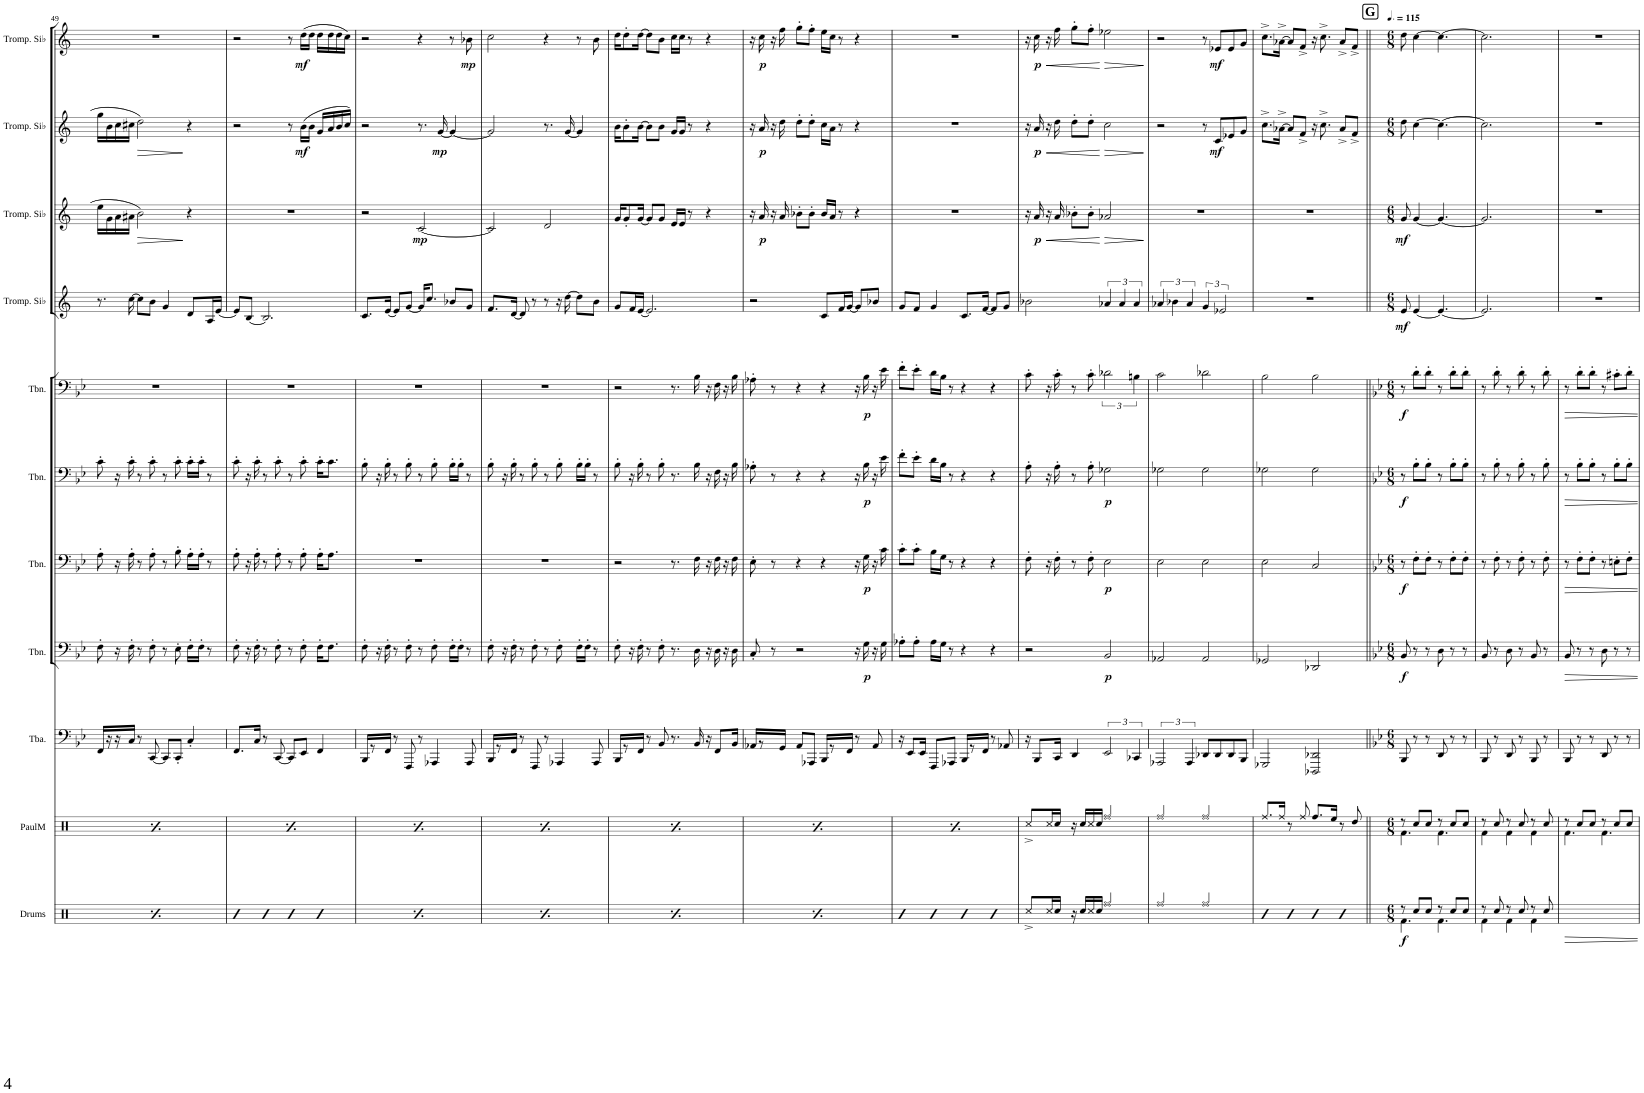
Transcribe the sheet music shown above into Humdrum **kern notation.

**kern	**dynam	**kern	**kern	**kern	**dynam	**kern	**dynam	**kern	**dynam	**kern	**dynam	**kern	**dynam	**kern	**dynam	**kern	**dynam	**kern	**dynam
*part11	*part11	*part10	*part9	*part8	*part8	*part7	*part7	*part6	*part6	*part5	*part5	*part4	*part4	*part3	*part3	*part2	*part2	*part1	*part1
*staff11	*staff11	*staff10	*staff9	*staff8	*staff8	*staff7	*staff7	*staff6	*staff6	*staff5	*staff5	*staff4	*staff4	*staff3	*staff3	*staff2	*staff2	*staff1	*staff1
*I"Drums	*	*I"PaulM	*I"Tuba	*I"Trombone	*	*I"Trombone	*	*I"Trombone	*	*I"Trombone	*	*I"Trompette en Sib	*	*I"Trompette en Sib	*	*I"Trompette en Sib	*	*I"Trompette en Sib	*
*I'Drums	*	*I'PaulM	*I'Tba.	*I'Tbn.	*	*I'Tbn.	*	*I'Tbn.	*	*I'Tbn.	*	*I'Tromp. Sib	*	*I'Tromp. Sib	*	*I'Tromp. Sib	*	*I'Tromp. Sib	*
!!LO:PB:g=z
*clefX	*	*clefX	*clefF4	*clefF4	*	*clefF4	*	*clefF4	*	*clefF4	*	*clefG2	*	*clefG2	*	*clefG2	*	*clefG2	*
*	*	*	*	*	*	*	*	*	*	*	*	*Trd1c2	*	*Trd1c2	*	*Trd1c2	*	*Trd1c2	*
*k[]	*	*k[]	*k[b-e-]	*k[b-e-]	*	*k[b-e-]	*	*k[b-e-]	*	*k[b-e-]	*	*k[]	*	*k[]	*	*k[]	*	*k[]	*
*M4/4	*	*M4/4	*M4/4	*M4/4	*	*M4/4	*	*M4/4	*	*M4/4	*	*M4/4	*	*M4/4	*	*M4/4	*	*M4/4	*
=49	=49	=49	=49	=49	=49	=49	=49	=49	=49	=49	=49	=49	=49	=49	=49	=49	=49	=49	=49
4R	.	8Rcc/L	16FF/LL	8F'\	.	8A'\	.	8c'\	.	1r	.	8.r	.	16ee\LL	.	16gg\LL	.	1r	.
.	.	.	16r	.	.	.	.	.	.	.	.	.	.	16g\	.	16b\	.	.	.
.	.	16Rcc/L	16r	16r	.	16r	.	16r	.	.	.	.	.	16a\	.	16cc\	.	.	.
.	.	16Rcc/JJ	16C/JJ	16F'\	.	16A'\	.	16c'\	.	.	.	[16cc\	.	16a#X\JJ	.	16cc#X\JJ	.	.	.
!	!	!	!	!	!	!	!	!	!	!	!	!	!	!	!LO:HP:b	!	!LO:HP:b	!	!
4R	.	16r	8r	8r	.	8r	.	8r	.	.	.	8cc\L]	.	2b\	>	2dd\	>	.	.
.	.	16Rcc/LL	.	.	.	.	.	.	.	.	.	.	.	.	.	.	.	.	.
.	.	16Rcc/	[8CC/	8F'\	.	8A'\	.	8c'\	.	.	.	8b\J	.	.	.	.	.	.	.
.	.	16Rcc/JJ	.	.	.	.	.	.	.	.	.	.	.	.	.	.	.	.	.
4R	.	8Rcc/L	8CC/L]	8r	.	8r	.	8r	.	.	.	4g/	.	.	.	.	.	.	.
.	.	8Rcc/J	8CC'/J	8E-'\	.	8B-'\	.	8c'\	.	.	.	.	.	.	.	.	.	.	.
4R	.	16Rcc/LL	4C'/	16F'\LL	.	16A'\LL	.	16c'\LL	.	.	.	8d/L	.	4r	]	4r	]	.	.
.	.	16Rcc/JJ	.	16F'\JJ	.	16A'\JJ	.	16c'\JJ	.	.	.	.	.	.	.	.	.	.	.
.	.	16r	.	8r	.	8r	.	8r	.	.	.	16A/L	.	.	.	.	.	.	.
.	.	16Rcc/	.	.	.	.	.	.	.	.	.	[16e/JJ	.	.	.	.	.	.	.
=50	=50	=50	=50	=50	=50	=50	=50	=50	=50	=50	=50	=50	=50	=50	=50	=50	=50	=50	=50
4R	.	8Rcc/L	8.FF/L	8F'\	.	8A'\	.	8c'\	.	1r	.	8e/L]	.	1r	.	2r	.	2r	.
.	.	16Rcc/L	.	16r	.	16r	.	16r	.	.	.	[8B/J	.	.	.	.	.	.	.
.	.	16Rcc/JJ	16C/Jk	16F'\	.	16A'\	.	16c'\	.	.	.	.	.	.	.	.	.	.	.
4R	.	16r	8r	8r	.	8r	.	8r	.	.	.	2.B/]	.	.	.	.	.	.	.
.	.	16Rcc/LL	.	.	.	.	.	.	.	.	.	.	.	.	.	.	.	.	.
.	.	16Rcc/	[8CC/	8F'\	.	8A'\	.	8c'\	.	.	.	.	.	.	.	.	.	.	.
.	.	16Rcc/JJ	.	.	.	.	.	.	.	.	.	.	.	.	.	.	.	.	.
4R	.	8Rcc/L	8CC/L]	8r	.	8r	.	8r	.	.	.	.	.	.	.	8r	.	8r	.
!	!	!	!	!	!	!	!	!	!	!	!	!	!	!	!	!	!LO:DY:b	!	!LO:DY:b
.	.	8Rcc/J	8EE-/J	8F'\	.	8A'\	.	8c'\	.	.	.	.	.	.	.	(16b\LL	mf	(16dd\LL	mf
.	.	.	.	.	.	.	.	.	.	.	.	.	.	.	.	16b\JJ	.	16dd\JJ	.
4R	.	16Rcc/LL	4FF/	16F'\KL	.	16A'\KL	.	16c'\KL	.	.	.	.	.	.	.	16g/LL	.	16dd\LL	.
.	.	16Rcc/JJ	.	8.F\J	.	8.A\J	.	8.c\J	.	.	.	.	.	.	.	16a/	.	16dd\	.
.	.	16r	.	.	.	.	.	.	.	.	.	.	.	.	.	16b/	.	16dd\	.
.	.	16Rcc/	.	.	.	.	.	.	.	.	.	.	.	.	.	16cc/JJ)	.	16cc\JJ)	.
=51	=51	=51	=51	=51	=51	=51	=51	=51	=51	=51	=51	=51	=51	=51	=51	=51	=51	=51	=51
4R	.	8Rcc/L	16BBB-/KL	8F'\	.	1r	.	8B-'\	.	1r	.	8.c/L	.	2r	.	2r	.	2r	.
.	.	.	8r	.	.	.	.	.	.	.	.	.	.	.	.	.	.	.	.
.	.	16Rcc/L	.	16r	.	.	.	16r	.	.	.	.	.	.	.	.	.	.	.
.	.	16Rcc/JJ	16FF/Jk	16F'\	.	.	.	16B-'\	.	.	.	[16e/Jk	.	.	.	.	.	.	.
4R	.	16r	8r	8r	.	.	.	8r	.	.	.	8e/L]	.	.	.	.	.	.	.
.	.	16Rcc/LL	.	.	.	.	.	.	.	.	.	.	.	.	.	.	.	.	.
.	.	16Rcc/	8FFF/	8F'\	.	.	.	8B-'\	.	.	.	[8g/J	.	.	.	.	.	.	.
.	.	16Rcc/JJ	.	.	.	.	.	.	.	.	.	.	.	.	.	.	.	.	.
!	!	!	!	!	!	!	!	!	!	!	!	!	!	!	!LO:DY:b	!	!	!	!
4R	.	8Rcc/L	8r	8r	.	.	.	8r	.	.	.	16g/KL]	.	[2c/	mp	8.r	.	4r	.
.	.	.	.	.	.	.	.	.	.	.	.	8.cc/J	.	.	.	.	.	.	.
.	.	8Rcc/J	4AAA-X/	8F'\	.	.	.	8B-'\	.	.	.	.	.	.	.	.	.	.	.
!	!	!	!	!	!	!	!	!	!	!	!	!	!	!	!	!	!LO:DY:b	!	!
.	.	.	.	.	.	.	.	.	.	.	.	.	.	.	.	[16g/	mp	.	.
4R	.	16Rcc/LL	.	16F'\LL	.	.	.	16B-'\LL	.	.	.	8b-X/L	.	.	.	4g/_	.	8r	.
.	.	16Rcc/JJ	.	16F'\JJ	.	.	.	16B-'\JJ	.	.	.	.	.	.	.	.	.	.	.
!	!	!	!	!	!	!	!	!	!	!	!	!	!	!	!	!	!	!	!LO:DY:b
.	.	16r	8AAA-/	8r	.	.	.	8r	.	.	.	8g/J	.	.	.	.	.	8b-X\	mp
.	.	16Rcc/	.	.	.	.	.	.	.	.	.	.	.	.	.	.	.	.	.
=52	=52	=52	=52	=52	=52	=52	=52	=52	=52	=52	=52	=52	=52	=52	=52	=52	=52	=52	=52
4R	.	8Rcc/L	16BBB-/KL	8F'\	.	1r	.	8B-'\	.	1r	.	8.f/L	.	2c/]	.	2g/]	.	2cc\	.
.	.	.	8r	.	.	.	.	.	.	.	.	.	.	.	.	.	.	.	.
.	.	16Rcc/L	.	16r	.	.	.	16r	.	.	.	.	.	.	.	.	.	.	.
.	.	16Rcc/JJ	16FF/Jk	16F'\	.	.	.	16B-'\	.	.	.	[16d/Jk	.	.	.	.	.	.	.
4R	.	16r	8r	8r	.	.	.	8r	.	.	.	8d/]	.	.	.	.	.	.	.
.	.	16Rcc/LL	.	.	.	.	.	.	.	.	.	.	.	.	.	.	.	.	.
.	.	16Rcc/	8FFF/	8F'\	.	.	.	8B-'\	.	.	.	8r	.	.	.	.	.	.	.
.	.	16Rcc/JJ	.	.	.	.	.	.	.	.	.	.	.	.	.	.	.	.	.
4R	.	8Rcc/L	8r	8r	.	.	.	8r	.	.	.	8r	.	2d/	.	8.r	.	4r	.
.	.	8Rcc/J	4AAA-X/	8F'\	.	.	.	8B-'\	.	.	.	16r	.	.	.	.	.	.	.
.	.	.	.	.	.	.	.	.	.	.	.	[16dd\	.	.	.	[16g/	.	.	.
4R	.	16Rcc/LL	.	16F'\LL	.	.	.	16B-'\LL	.	.	.	8dd\L]	.	.	.	4g/]	.	8r	.
.	.	16Rcc/JJ	.	16F'\JJ	.	.	.	16B-'\JJ	.	.	.	.	.	.	.	.	.	.	.
.	.	16r	8AAA-/	8r	.	.	.	8r	.	.	.	8b\J	.	.	.	.	.	8b\	.
.	.	16Rcc/	.	.	.	.	.	.	.	.	.	.	.	.	.	.	.	.	.
=53	=53	=53	=53	=53	=53	=53	=53	=53	=53	=53	=53	=53	=53	=53	=53	=53	=53	=53	=53
4R	.	8Rcc/L	16BBB-/KL	8F'\	.	2r	.	8B-'\	.	2r	.	8g/L	.	16g/KL	.	16b\KL	.	16dd\KL	.
.	.	.	8r	.	.	.	.	.	.	.	.	.	.	8g'/	.	8b'\	.	8dd'\	.
.	.	16Rcc/L	.	16r	.	.	.	16r	.	.	.	16f/L	.	.	.	.	.	.	.
.	.	16Rcc/JJ	16FF/Jk	16F'\	.	.	.	16B-'\	.	.	.	[16e/JJ	.	[16g/Jk	.	[16b\Jk	.	[16dd\Jk	.
4R	.	16r	8r	8r	.	.	.	8r	.	.	.	2.e/]	.	8g/L]	.	8b\L]	.	8dd\L]	.
.	.	16Rcc/LL	.	.	.	.	.	.	.	.	.	.	.	.	.	.	.	.	.
.	.	16Rcc/	8BB-/	8F'\	.	.	.	8B-'\	.	.	.	.	.	8g/J	.	8b\J	.	8b\J	.
.	.	16Rcc/JJ	.	.	.	.	.	.	.	.	.	.	.	.	.	.	.	.	.
4R	.	8Rcc/L	8.r	8.r	.	8.r	.	8.r	.	8.r	.	.	.	16e/LL	.	16g/LL	.	16cc\LL	.
.	.	.	.	.	.	.	.	.	.	.	.	.	.	16e/JJ	.	16g/JJ	.	16cc\JJ	.
.	.	8Rcc/J	.	.	.	.	.	.	.	.	.	.	.	8r	.	8r	.	8r	.
.	.	.	16BB-/	16D\	.	16F\	.	16B-\	.	16B-\	.	.	.	.	.	.	.	.	.
4R	.	16Rcc/LL	16r	16r	.	16r	.	16r	.	16r	.	.	.	4r	.	4r	.	4r	.
.	.	16Rcc/JJ	8FF/L	16D\	.	16F\	.	16F\	.	16F\	.	.	.	.	.	.	.	.	.
.	.	16r	.	16r	.	16r	.	16r	.	16r	.	.	.	.	.	.	.	.	.
.	.	16Rcc/	16BB-/Jk	16D\	.	16F\	.	16B-\	.	16B-\	.	.	.	.	.	.	.	.	.
=54	=54	=54	=54	=54	=54	=54	=54	=54	=54	=54	=54	=54	=54	=54	=54	=54	=54	=54	=54
4R	.	8Rcc/L	16AA-X/KL	8C'/	.	8E-'\	.	8A-X'\	.	8A-X'\	.	2r	.	16r	.	16r	.	16r	.
!	!	!	!	!	!	!	!	!	!	!	!	!	!	!	!LO:DY:b	!	!LO:DY:b	!	!LO:DY:b
.	.	.	8r	.	.	.	.	.	.	.	.	.	.	16a/	p	16a/	p	16cc\	p
.	.	16Rcc/L	.	8r	.	8r	.	8r	.	8r	.	.	.	16r	.	16r	.	16r	.
.	.	16Rcc/JJ	16GG/Jk	.	.	.	.	.	.	.	.	.	.	16a/	.	16dd\	.	16ff\	.
4R	.	16r	8AA-/L	2r	.	4r	.	4r	.	4r	.	.	.	8b-X'\L	.	8dd'\L	.	8gg'\L	.
.	.	16Rcc/LL	.	.	.	.	.	.	.	.	.	.	.	.	.	.	.	.	.
.	.	16Rcc/	8AAA-X/J	.	.	.	.	.	.	.	.	.	.	8b-'\J	.	8dd'\J	.	8ff'\J	.
.	.	16Rcc/JJ	.	.	.	.	.	.	.	.	.	.	.	.	.	.	.	.	.
4R	.	8Rcc/L	16BBB-/KL	.	.	4r	.	4r	.	4r	.	8c/L	.	16b-/LL	.	16cc\LL	.	16ee\LL	.
.	.	.	8r	.	.	.	.	.	.	.	.	.	.	16a/JJ	.	16a\JJ	.	16cc\JJ	.
.	.	8Rcc/J	.	.	.	.	.	.	.	.	.	16f/L	.	8r	.	8r	.	8r	.
.	.	.	16FF/Jk	.	.	.	.	.	.	.	.	[16g/JJ	.	.	.	.	.	.	.
4R	.	16Rcc/LL	8r	16r	.	16r	.	16r	.	16r	.	8g/L]	.	4r	.	4r	.	4r	.
!	!	!	!	!	!LO:DY:b	!	!LO:DY:b	!	!LO:DY:b	!	!LO:DY:b	!	!	!	!	!	!	!	!
.	.	16Rcc/JJ	.	16G\	p	16G\	p	16B-\	p	16B-\	p	.	.	.	.	.	.	.	.
.	.	16r	8AA-/	16r	.	16r	.	16r	.	16r	.	8b-X/J	.	.	.	.	.	.	.
.	.	16Rcc/	.	16G\	.	16c\	.	16e-\	.	16e-\	.	.	.	.	.	.	.	.	.
=55	=55	=55	=55	=55	=55	=55	=55	=55	=55	=55	=55	=55	=55	=55	=55	=55	=55	=55	=55
4R	.	8Rcc/L	16r	8A-X'\L	.	8c'\L	.	8f'\L	.	8f'\L	.	8g/L	.	1r	.	1r	.	1r	.
.	.	.	8EE-/L	.	.	.	.	.	.	.	.	.	.	.	.	.	.	.	.
.	.	16Rcc/L	.	8A-'\J	.	8c'\J	.	8e-'\J	.	8e-'\J	.	8f/J	.	.	.	.	.	.	.
.	.	16Rcc/JJ	16EE-/Jk	.	.	.	.	.	.	.	.	.	.	.	.	.	.	.	.
4R	.	16r	8FFF/L	16A-\LL	.	16B-\LL	.	16d\LL	.	16d\LL	.	4g/	.	.	.	.	.	.	.
.	.	16Rcc/LL	.	16G\JJ	.	16G\JJ	.	16B-\JJ	.	16B-\JJ	.	.	.	.	.	.	.	.	.
.	.	16Rcc/	8AAA-X/J	8r	.	8r	.	8r	.	8r	.	.	.	.	.	.	.	.	.
.	.	16Rcc/JJ	.	.	.	.	.	.	.	.	.	.	.	.	.	.	.	.	.
4R	.	8Rcc/L	16BBB-/KL	4r	.	4r	.	4r	.	4r	.	8.c/L	.	.	.	.	.	.	.
.	.	.	8r	.	.	.	.	.	.	.	.	.	.	.	.	.	.	.	.
.	.	8Rcc/J	.	.	.	.	.	.	.	.	.	.	.	.	.	.	.	.	.
.	.	.	16FF/Jk	.	.	.	.	.	.	.	.	[16f/Jk	.	.	.	.	.	.	.
4R	.	16Rcc/LL	8r	4r	.	4r	.	4r	.	4r	.	8f/L]	.	.	.	.	.	.	.
.	.	16Rcc/JJ	.	.	.	.	.	.	.	.	.	.	.	.	.	.	.	.	.
.	.	16r	8AA-X/	.	.	.	.	.	.	.	.	8g/J	.	.	.	.	.	.	.
.	.	16Rcc/	.	.	.	.	.	.	.	.	.	.	.	.	.	.	.	.	.
=56	=56	=56	=56	=56	=56	=56	=56	=56	=56	=56	=56	=56	=56	=56	=56	=56	=56	=56	=56
8Rcc^/L	.	8Rcc^/L	16r	2r	.	8F'\	.	8A'\	.	8c'\	.	2b-X\	.	16r	.	16r	.	16r	.
!	!	!	!	!	!	!	!	!	!	!	!	!	!	!	!LO:DY:b	!	!LO:DY:b	!	!LO:DY:b
.	.	.	8BBB-/L	.	.	.	.	.	.	.	.	.	.	16a/	p	16a/	p	16cc\	p
!	!	!	!	!	!	!	!	!	!	!	!	!	!	!	!LO:HP:b	!	!LO:HP:b	!	!LO:HP:b
16Rcc/L	.	16Rcc/L	.	.	.	16r	.	16r	.	16r	.	.	.	16r	<	16r	<	16r	<
16Rcc/JJ	.	16Rcc/JJ	16CC/Jk	.	.	16F'\	.	16A'\	.	16c'\	.	.	.	16a/	.	16dd\	.	16ff\	.
16r	.	16r	4DD/	.	.	8r	.	8r	.	8r	.	.	.	8b-X'\L	.	8dd'\L	.	8gg'\L	.
16Rcc/LL	.	16Rcc/LL	.	.	.	.	.	.	.	.	.	.	.	.	.	.	.	.	.
16Rcc/	.	16Rcc/	.	.	.	8F'\	.	8A'\	.	8c'\	.	.	.	8b-'\J	.	8dd'\J	.	8ff'\J	.
16Rcc/JJ	.	16Rcc/JJ	.	.	.	.	.	.	.	.	.	.	.	.	.	.	.	.	.
!	!	!	!	!	!LO:DY:b	!	!LO:DY:b	!	!LO:DY:b	!	!	!	!	!	!LO:HP:n=1:b	!	!LO:HP:n=1:b	!	!LO:HP:n=1:b
2Rff/	.	2Rff/	3EE-/	2BB-/	p	2E-\	p	2G-X\	p	3d-X\	.	6a-X/	.	2a-X/	[ >	2cc\	[ >	2ee-X\	[ >
.	.	.	.	.	.	.	.	.	.	.	.	6a-/	.	.	.	.	.	.	.
.	.	.	6CC-X/	.	.	.	.	.	.	6Bn\	.	6a-/	.	.	.	.	.	.	.
.	.	.	.	.	.	.	.	.	.	.	.	.	.	.	]	.	]	.	]
=57	=57	=57	=57	=57	=57	=57	=57	=57	=57	=57	=57	=57	=57	=57	=57	=57	=57	=57	=57
2Rff/	.	2Rff/	3AAA-X/	2AA-X/	.	2E-\	.	2G-X\	.	2c\	.	6a-X/	.	1r	.	2r	.	2r	.
.	.	.	.	.	.	.	.	.	.	.	.	6b-X\	.	.	.	.	.	.	.
.	.	.	6AAA-/	.	.	.	.	.	.	.	.	6a-/	.	.	.	.	.	.	.
2Rff/	.	2Rff/	8DD-X/L	2AA-/	.	2E-\	.	2G-\	.	2d-X\	.	6g/	.	.	.	8r	.	8r	.
!	!	!	!	!	!	!	!	!	!	!	!	!	!	!	!	!	!LO:DY:b	!	!LO:DY:b
.	.	.	8DD-/	.	.	.	.	.	.	.	.	.	.	.	.	8c/L	mf	8e-X/L	mf
.	.	.	.	.	.	.	.	.	.	.	.	3e-X/	.	.	.	.	.	.	.
.	.	.	8DD-/	.	.	.	.	.	.	.	.	.	.	.	.	8e-X/	.	8e-/	.
.	.	.	8BBB-/J	.	.	.	.	.	.	.	.	.	.	.	.	8g/J	.	8g/J	.
=58	=58	=58	=58	=58	=58	=58	=58	=58	=58	=58	=58	=58	=58	=58	=58	=58	=58	=58	=58
4R	.	8.Rff/L	2GGG-X/	2GG-X/	.	2E-\	.	2G-X\	.	2B-\	.	1r	.	1r	.	8.cc^\L	.	8.cc^\L	.
.	.	16Rff/Jk	.	.	.	.	.	.	.	.	.	.	.	.	.	[16a-X^\Jk	.	[16a-X^\Jk	.
4R	.	8r	.	.	.	.	.	.	.	.	.	.	.	.	.	8a-/L]	.	8a-/L]	.
.	.	8Rff/	.	.	.	.	.	.	.	.	.	.	.	.	.	8f^/J	.	8f^/J	.
4R	.	8.Rff/L	2DDD-X/ 2DD-X/	2DD-X/	.	2C/	.	2G-\	.	2B-\	.	.	.	.	.	16r	.	16r	.
.	.	.	.	.	.	.	.	.	.	.	.	.	.	.	.	8.cc^\	.	8.cc^\	.
.	.	16Ree/Jk	.	.	.	.	.	.	.	.	.	.	.	.	.	.	.	.	.
4R	.	8r	.	.	.	.	.	.	.	.	.	.	.	.	.	8a-^/L	.	8a-^/L	.
.	.	8Rdd/	.	.	.	.	.	.	.	.	.	.	.	.	.	8f^/J	.	8f^/J	.
=59||	=59||	=59||	=59||	=59||	=59||	=59||	=59||	=59||	=59||	=59||	=59||	=59||	=59||	=59||	=59||	=59||	=59||	=59||	=59||
!!LO:REH:place=s1:a:B:cj:fs=14:t=G
*	*	*	*k[b-e-]	*k[b-e-]	*	*k[b-e-]	*	*k[b-e-]	*	*k[b-e-]	*	*k[]	*	*k[]	*	*k[]	*	*k[]	*
*M6/8	*	*M6/8	*M6/8	*M6/8	*	*M6/8	*	*M6/8	*	*M6/8	*	*M6/8	*	*M6/8	*	*M6/8	*	*M6/8	*
*	*	*	*	*	*	*	*	*	*	*	*	*	*	*	*	*	*	*MM173	*
*^	*	*^	*	*	*	*	*	*	*	*	*	*	*	*	*	*	*	*	*
!	!	!LO:DY:b	!	!	!	!	!LO:DY:b	!	!LO:DY:b	!	!LO:DY:b	!	!LO:DY:b	!	!LO:DY:b	!	!LO:DY:b	!	!	!	!
8r	4.Rf\	f	8r	4.Rf\	8BBB-/	8BB-/	f	8r	f	8r	f	8r	f	8e/	mf	8g/	mf	8dd\	.	8dd\	.
8Rcc/L	.	.	8Rcc/L	.	8r	8r	.	8F'\L	.	8B-'\L	.	8d'\L	.	[4e/	.	[4g/	.	[4cc\	.	[4cc\	.
8Rcc/J	.	.	8Rcc/J	.	8r	8r	.	8F'\J	.	8B-'\J	.	8d'\J	.	.	.	.	.	.	.	.	.
8r	4.Rf\	.	8r	4.Rf\	8DD/	8D\	.	8r	.	8r	.	8r	.	4.e/_	.	4.g/_	.	4.cc\_	.	4.cc\_	.
8Rcc/L	.	.	8Rcc/L	.	8r	8r	.	8F'\L	.	8B-'\L	.	8d'\L	.	.	.	.	.	.	.	.	.
8Rcc/J	.	.	8Rcc/J	.	8r	8r	.	8F'\J	.	8B-'\J	.	8d'\J	.	.	.	.	.	.	.	.	.
=60	=60	=60	=60	=60	=60	=60	=60	=60	=60	=60	=60	=60	=60	=60	=60	=60	=60	=60	=60	=60	=60
8r	4Rf\	.	8r	4Rf\	8BBB-/	8BB-/	.	8r	.	8r	.	8r	.	2.e/]	.	2.g/]	.	2.cc\]	.	2.cc\]	.
8Rcc/	.	.	8Rcc/	.	8r	8r	.	8F'\	.	8B-'\	.	8d'\	.	.	.	.	.	.	.	.	.
8r	4Rf\	.	8r	4Rf\	8DD/	8D\	.	8r	.	8r	.	8r	.	.	.	.	.	.	.	.	.
8Rcc/	.	.	8Rcc/	.	8r	8r	.	8F'\	.	8B-'\	.	8d'\	.	.	.	.	.	.	.	.	.
8r	4Rf\	.	8r	4Rf\	8BBB-/	8BB-/	.	8r	.	8r	.	8r	.	.	.	.	.	.	.	.	.
8Rcc/	.	.	8Rcc/	.	8r	8r	.	8F'\	.	8B-'\	.	8d'\	.	.	.	.	.	.	.	.	.
=61	=61	=61	=61	=61	=61	=61	=61	=61	=61	=61	=61	=61	=61	=61	=61	=61	=61	=61	=61	=61	=61
8r	4Rf\	.	8r	4.Rf\	8BBB-/	8BB-/	.	8r	.	8r	.	8r	.	2.r	.	2.r	.	2.r	.	2.r	.
8Rcc/	.	.	8Rcc/L	.	8r	8r	.	8F'\L	.	8B-'\L	.	8d'\L	.	.	.	.	.	.	.	.	.
8r	4Rf\	.	8Rcc/J	.	8r	8r	.	8F'\J	.	8B-'\J	.	8d'\J	.	.	.	.	.	.	.	.	.
8Rcc/	.	.	8r	4.Rf\	8DD/	8D\	.	8r	.	8r	.	8r	.	.	.	.	.	.	.	.	.
8r	4Rf\	.	8Rcc/L	.	8r	8r	.	8En'\L	.	8B-'\L	.	8c#X'\L	.	.	.	.	.	.	.	.	.
8Rcc/	.	.	8Rcc/J	.	8r	8r	.	8F'\J	.	8B-'\J	.	8d'\J	.	.	.	.	.	.	.	.	.
*v	*v	*	*	*	*	*	*	*	*	*	*	*	*	*	*	*	*	*	*	*	*
*	*	*v	*v	*	*	*	*	*	*	*	*	*	*	*	*	*	*	*	*	*
=	=	=	=	=	=	=	=	=	=	=	=	=	=	=	=	=	=	=	=
*-	*-	*-	*-	*-	*-	*-	*-	*-	*-	*-	*-	*-	*-	*-	*-	*-	*-	*-	*-
